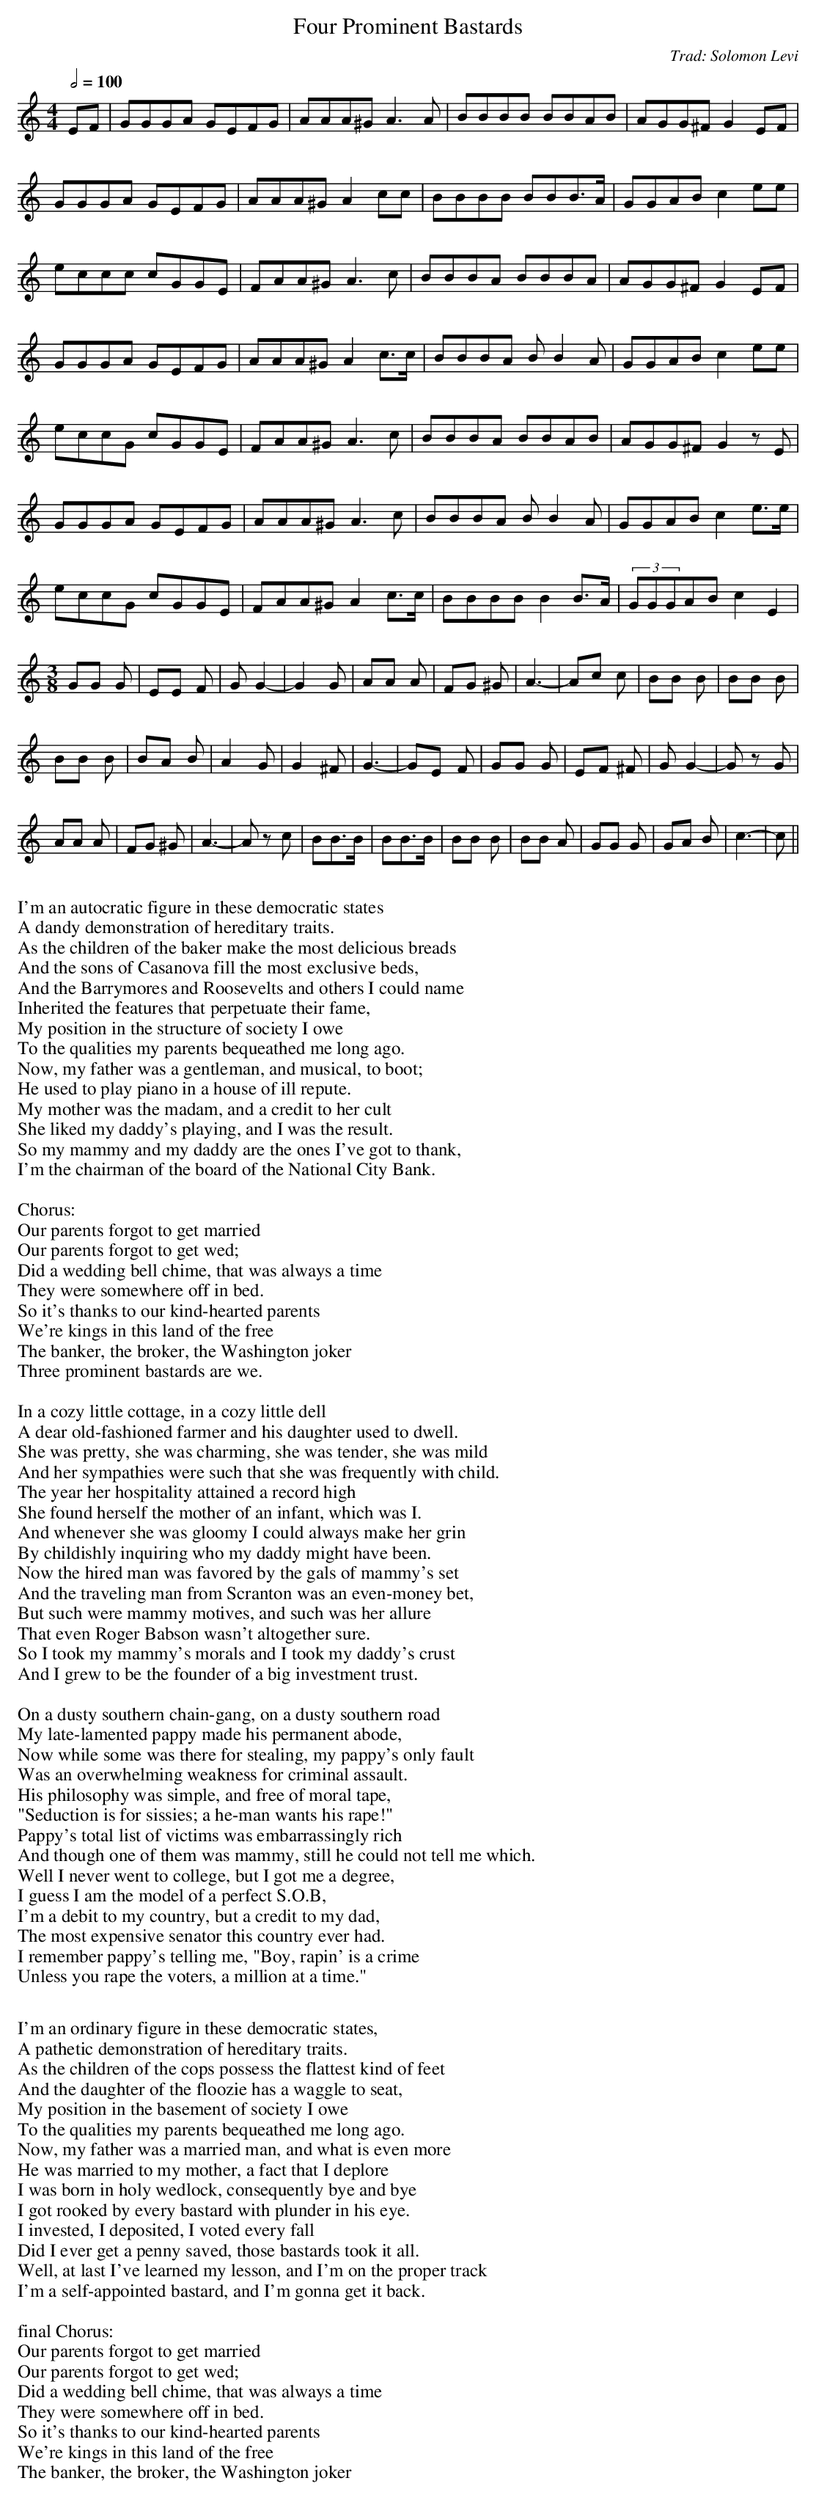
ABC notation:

X:1
T:Four Prominent Bastards
C:Trad: Solomon Levi
M:4/4
L:1/8
Q:2/4=100
W:I'm an autocratic figure in these democratic states
W:A dandy demonstration of hereditary traits.
W:As the children of the baker make the most delicious breads
W:And the sons of Casanova fill the most exclusive beds,
W:And the Barrymores and Roosevelts and others I could name
W:Inherited the features that perpetuate their fame,
W:My position in the structure of society I owe
W:To the qualities my parents bequeathed me long ago.
W:Now, my father was a gentleman, and musical, to boot;
W:He used to play piano in a house of ill repute.
W:My mother was the madam, and a credit to her cult
W:She liked my daddy's playing, and I was the result.
W:So my mammy and my daddy are the ones I've got to thank,
W:I'm the chairman of the board of the National City Bank.
W:
W:Chorus:
W:Our parents forgot to get married
W:Our parents forgot to get wed;
W:Did a wedding bell chime, that was always a time
W:They were somewhere off in bed.
W:So it's thanks to our kind-hearted parents
W:We're kings in this land of the free
W:The banker, the broker, the Washington joker
W:Three prominent bastards are we.
W:
W:In a cozy little cottage, in a cozy little dell
W:A dear old-fashioned farmer and his daughter used to dwell.
W:She was pretty, she was charming, she was tender, she was mild
W:And her sympathies were such that she was frequently with child.
W:The year her hospitality attained a record high
W:She found herself the mother of an infant, which was I.
W:And whenever she was gloomy I could always make her grin
W:By childishly inquiring who my daddy might have been.
W:Now the hired man was favored by the gals of mammy's set
W:And the traveling man from Scranton was an even-money bet,
W:But such were mammy motives, and such was her allure
W:That even Roger Babson wasn't altogether sure.
W:So I took my mammy's morals and I took my daddy's crust
W:And I grew to be the founder of a big investment trust.
W:
W:On a dusty southern chain-gang, on a dusty southern road
W:My late-lamented pappy made his permanent abode,
W:Now while some was there for stealing, my pappy's only fault
W:Was an overwhelming weakness for criminal assault.
W:His philosophy was simple, and free of moral tape,
W:"Seduction is for sissies; a he-man wants his rape!"
W:Pappy's total list of victims was embarrassingly rich
W:And though one of them was mammy, still he could not tell me which.
W:Well I never went to college, but I got me a degree,
W:I guess I am the model of a perfect S.O.B,
W:I'm a debit to my country, but a credit to my dad,
W:The most expensive senator this country ever had.
W:I remember pappy's telling me, "Boy, rapin' is a crime
W:Unless you rape the voters, a million at a time."
W:
W:I'm an ordinary figure in these democratic states,
W:A pathetic demonstration of hereditary traits.
W:As the children of the cops possess the flattest kind of feet
W:And the daughter of the floozie has a waggle to seat,
W:My position in the basement of society I owe
W:To the qualities my parents bequeathed me long ago.
W:Now, my father was a married man, and what is even more
W:He was married to my mother, a fact that I deplore
W:I was born in holy wedlock, consequently bye and bye
W:I got rooked by every bastard with plunder in his eye.
W:I invested, I deposited, I voted every fall
W:Did I ever get a penny saved, those bastards took it all.
W:Well, at last I've learned my lesson, and I'm on the proper track
W:I'm a self-appointed bastard, and I'm gonna get it back.
W:
W:final Chorus:
W:Our parents forgot to get married
W:Our parents forgot to get wed;
W:Did a wedding bell chime, that was always a time
W:They were somewhere off in bed.
W:So it's thanks to our kind-hearted parents
W:We're kings in this land of the free
W:The banker, the broker, the Washington joker
K:C
EF|GGGA GEFG|AAA^G A3A|BBBB BBAB|AGG^F G2EF|
GGGA GEFG|AAA^G A2cc|BBBB BBB3/2A/|GGAB c2ee|
eccc c-GGE|FAA^G A3c|BBBA BBBA|AGG^F G2EF|
GGGA GEFG|AAA^G A2c3/2c/|BBBA BB2A|GGAB c2ee|
eccG cGGE|FAA^G A3c|BBBA BBAB|AGG^F G2zE|
GGGA GEFG|AAA^G A3c|BBBA BB2A|GGAB c2e3/2e/|
eccG cGGE|FAA^G A2c3/2c/|BBBB B2B3/2A/|(3GGGAB c2E2|
M:3/8
L:1/8
GG G|EE F|GG2-|G2 G|AA A|FG ^G|A3-|Ac c|BB B|BB B|
BB B|BA B|A2 G|G2 ^F|G3-|GE F|GG G|EF ^F|GG2-|Gz G|
AA A|FG ^G|A3-|Az c|BB3/2B/|BB3/2B/|BB B|BB A|GG G|GA B|c3-|c ||
